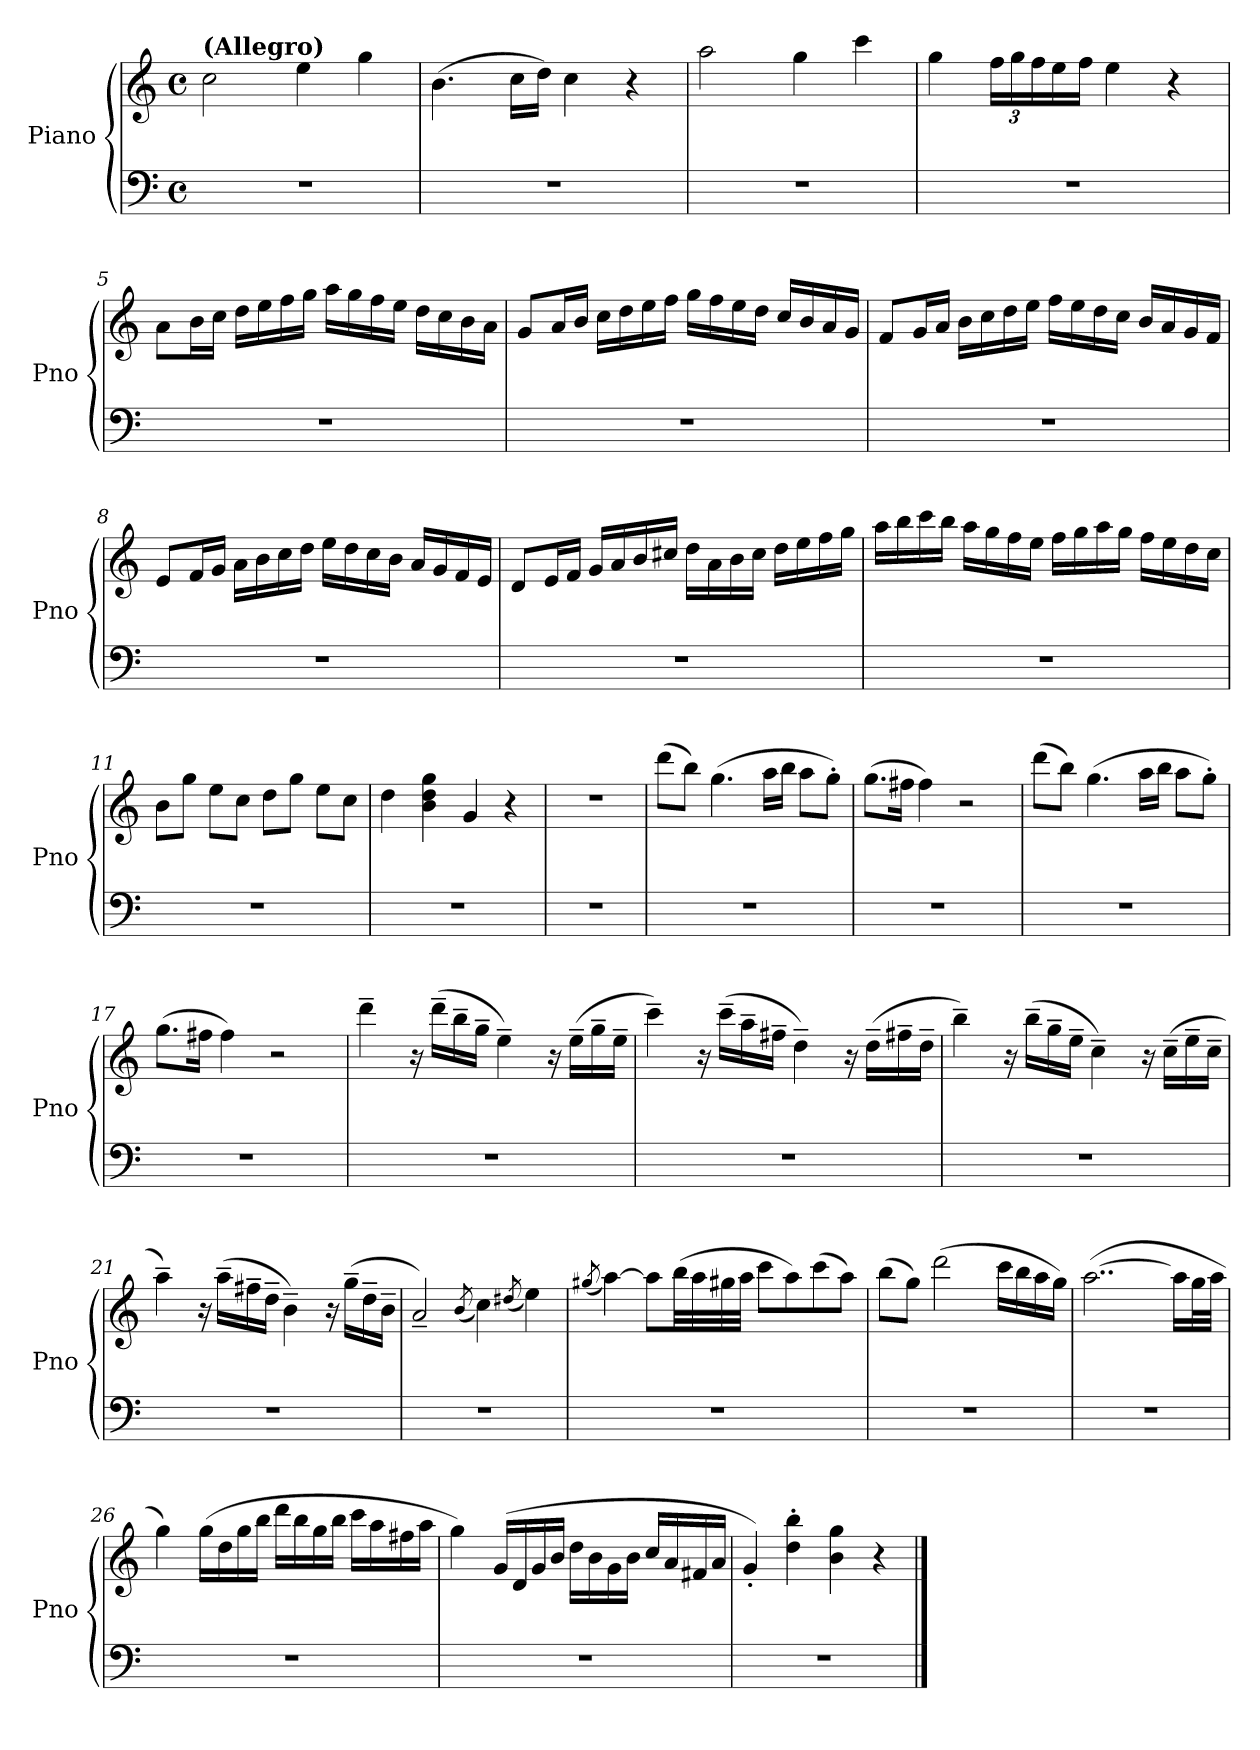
**kern	**kern
*part1	*part1
*staff2	*staff1
*I"Piano	*
*I'Pno	*
*clefF4	*clefG2
*k[]	*k[]
*M4/4	*M4/4
*met(c)	*met(c)
*MM124	*MM124
=1	=1
!	!LO:TX:a:B:t=(Allegro)
1r	2cc\
.	4ee\
.	4gg\
=2	=2
1r	(>4.b\
.	16cc\LL
.	16dd\JJ)
.	4cc\
.	4r
=3	=3
1r	2aa\
.	4gg\
.	4ccc\
=4	=4
1r	4gg\
*	*Xbrackettup
.	24ff\LL
.	24gg\
.	24ff\
.	16ee\
.	16ff\JJ
.	4ee\
.	4r
=5	=5
1r	8a\L
.	16b\L
.	16cc\JJ
.	16dd\LL
.	16ee\
.	16ff\
.	16gg\JJ
.	16aa\LL
.	16gg\
.	16ff\
.	16ee\JJ
.	16dd\LL
.	16cc\
.	16b\
.	16a\JJ
!!LO:LB:g=z
=6	=6
1r	8g/L
.	16a/L
.	16b/JJ
.	16cc\LL
.	16dd\
.	16ee\
.	16ff\JJ
.	16gg\LL
.	16ff\
.	16ee\
.	16dd\JJ
.	16cc/LL
.	16b/
.	16a/
.	16g/JJ
!!LO:LB:g=z
=7	=7
1r	8f/L
.	16g/L
.	16a/JJ
.	16b\LL
.	16cc\
.	16dd\
.	16ee\JJ
.	16ff\LL
.	16ee\
.	16dd\
.	16cc\JJ
.	16b/LL
.	16a/
.	16g/
.	16f/JJ
=8	=8
1r	8e/L
.	16f/L
.	16g/JJ
.	16a\LL
.	16b\
.	16cc\
.	16dd\JJ
.	16ee\LL
.	16dd\
.	16cc\
.	16b\JJ
.	16a/LL
.	16g/
.	16f/
.	16e/JJ
=9	=9
1r	8d/L
.	16e/L
.	16f/JJ
.	16g/LL
.	16a/
.	16b/
.	16cc#X/JJ
.	16dd\LL
.	16a\
.	16b\
.	16cc#\JJ
.	16dd\LL
.	16ee\
.	16ff\
.	16gg\JJ
!!LO:LB:g=z
=10	=10
1r	16aa\LL
.	16bb\
.	16ccc\
.	16bb\JJ
.	16aa\LL
.	16gg\
.	16ff\
.	16ee\JJ
.	16ff\LL
.	16gg\
.	16aa\
.	16gg\JJ
.	16ff\LL
.	16ee\
.	16dd\
.	16cc\JJ
=11	=11
1r	8b\L
.	8gg\J
.	8ee\L
.	8cc\J
.	8dd\L
.	8gg\J
.	8ee\L
.	8cc\J
=12	=12
1r	4dd\
.	4b\ 4dd\ 4gg\
.	4g/
.	4r
=13	=13
1r	1r
=14	=14
1r	(>8ddd\L
.	8bb\J)
.	(>4.gg\
.	16aa\LL
.	16bb\JJ
.	8aa\L
.	8gg'\J)
=15	=15
1r	(>8.gg\L
.	16ff#X\Jk
.	4ff#\)
.	2r
!!LO:LB:g=z
=16	=16
1r	(>8ddd\L
.	8bb\J)
.	(>4.gg\
.	16aa\LL
.	16bb\JJ
.	8aa\L
.	8gg'\J)
=17	=17
1r	(>8.gg\L
.	16ff#X\Jk
.	4ff#\)
.	2r
=18	=18
1r	4ddd~\
.	16r
.	(>16ddd~\LL
.	16bb~\
.	16gg~\JJ
.	4ee~\)
.	16r
.	(>16ee~\LL
.	16gg~\
.	16ee~\JJ
=19	=19
1r	4ccc~\)
.	16r
.	(>16ccc~\LL
.	16aa~\
.	16ff#X~\JJ
.	4dd~\)
.	16r
.	(>16dd~\LL
.	16ff#X~\
.	16dd~\JJ
=20	=20
1r	4bb~\)
.	16r
.	(>16bb~\LL
.	16gg~\
.	16ee~\JJ
.	4cc~\)
.	16r
.	(>16cc~\LL
.	16ee~\
.	16cc~\JJ
!!LO:LB:g=z
=21	=21
1r	4aa~\)
.	16r
.	(>16aa~\LL
.	16ff#X~\
.	16dd~\JJ
.	4b~\)
.	16r
.	(>16gg~\LL
.	16dd~\
.	16b~\JJ
=22	=22
1r	2a~/)
.	(<8qb/
.	4cc\)
.	(<8qdd#X/
.	4ee\)
=23	=23
.	(<8qgg#X/
1r	[4aa\)
.	8aa\L]
.	(>32bb\LL
.	32aa\
.	32gg#\
.	32aa\JJJ
.	8ccc\L
.	8aa\)
.	(>8ccc\
.	8aa\J)
=24	=24
1r	(>8bb\L
.	8gg\J)
.	(>2ddd\
.	16ccc\LL
.	16bb\
.	16aa\
.	16gg\JJ)
=25	=25
1r	(>[2..aa\
.	16aa\LL]
.	32gg\L
.	32aa\JJJ
!!LO:PB:g=z
=26	=26
1r	4gg\)
.	(>16gg\LL
.	16dd\
.	16gg\
.	16bb\JJ
.	16ddd\LL
.	16bb\
.	16gg\
.	16bb\JJ
.	16ccc\LL
.	16aa\
.	16ff#X\
.	16aa\JJ
=27	=27
1r	4gg\)
.	(>16g/LL
.	16d/
.	16g/
.	16b/JJ
.	16dd\LL
.	16b\
.	16g\
.	16b\JJ
.	16cc/LL
.	16a/
.	16f#X/
.	16a/JJ
=28	=28
1r	4g'/)
.	4dd\' 4bb\'
.	4b\ 4gg\
.	4r
==	==
*-	*-
